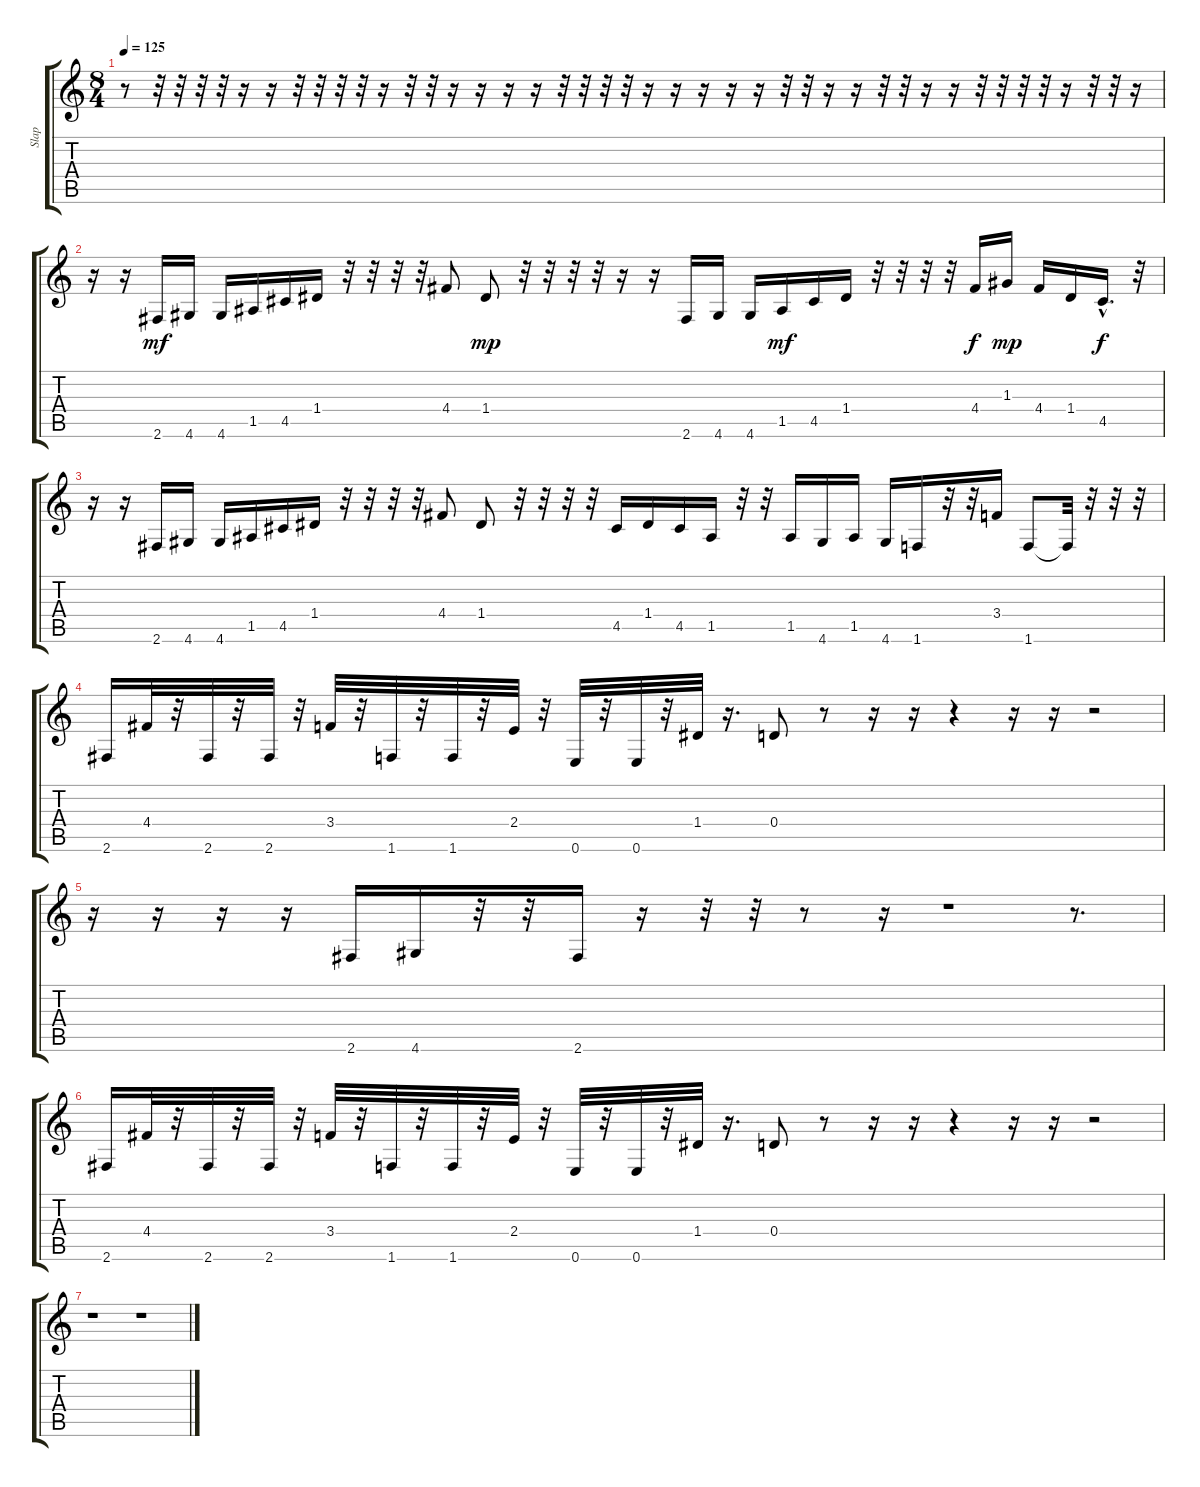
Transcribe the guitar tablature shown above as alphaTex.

\track ("Slap" "Slap") {instrument slapbass2}
\staff {score tabs}
\tuning (E4 B3 G3 D3 A2 E2) {hide}
\ts (8 4)
\tempo 125
\clef g2
\ks c
r.8{dy f} r.32 r.32 r.32 r.32 r.16 r.16 r.32 r.32 r.32 r.32 r.16 r.32 r.32 r.16 r.16 r.16 r.16 r.32 r.32 r.32 r.32 r.16 r.16 r.16 r.16 r.16 r.32 r.32 r.16 r.16 r.32 r.32 r.16 r.16 r.32 r.32 r.32 r.32 r.16 r.32 r.32 r.16 |
r.16 r.16 2.6.16{dy mf} 4.6.16 4.6.16 1.5.16 4.5.16 1.4.16 r.32 r.32 r.32 r.32 4.4.8 1.4.8{dy mp} r.32 r.32 r.32 r.32 r.16 r.16 2.6.16 4.6.16 4.6.16 1.5.16{dy mf} 4.5.16 1.4.16 r.32 r.32 r.32 r.32 4.4.16{dy f} 1.3.16{dy mp} 4.4.16 1.4.16 4.5{hac}.16{d dy f} r.32 |
r.16 r.16 2.6.16 4.6.16 4.6.16 1.5.16 4.5.16 1.4.16 r.32 r.32 r.32 r.32 4.4.8 1.4.8 r.32 r.32 r.32 r.32 4.5.16 1.4.16 4.5.16 1.5.16 r.32 r.32 1.5.16 4.6.16 1.5.16 4.6.16 1.6.16 r.32 r.32 3.4.16 1.6.8 1.6{t}.32 r.32 r.32 r.32 |
2.6.16 4.4.32 r.32 2.6.32 r.32 2.6.32 r.32 3.4.32 r.32 1.6.32 r.32 1.6.32 r.32 2.4.32 r.32 0.6.32 r.32 0.6.32 r.32 1.4.32 r.16{d} 0.4.8 r.8 r.16 r.16 r.4 r.16 r.16 r.2 |
r.16 r.16 r.16 r.16 2.6.16 4.6.16 r.32 r.32 2.6.16 r.16 r.32 r.32 r.8 r.16 r.1 r.8{d} |
2.6.16 4.4.32 r.32 2.6.32 r.32 2.6.32 r.32 3.4.32 r.32 1.6.32 r.32 1.6.32 r.32 2.4.32 r.32 0.6.32 r.32 0.6.32 r.32 1.4.32 r.16{d} 0.4.8 r.8 r.16 r.16 r.4 r.16 r.16 r.2 |
r.1 r.1
